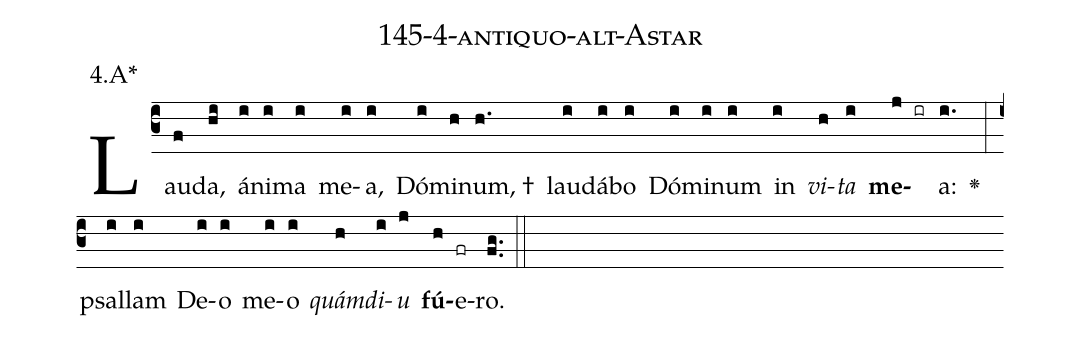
name: 145-4-antiquo-alt-Astar;
annotation: 4.A*;
%%
(c3)Lau(f)da,(hi) á(i)ni(i)ma(i) me(i)a,(i) Dó(i)mi(h)num, †(h.) lau(i)dá(i)bo(i) Dó(i)mi(i)num(i) in(i) <i>vi</i>(h)<i>ta</i>(i) <b>me</b>(j ir)a:(i.) <v>\greheightstar</v>(:) psal(i)lam(i) De(i)o(i) me(i)o(i) <i>quám</i>(h)<i>di</i>(i)<i>u</i>(j) <b>fú</b>(h)e(fr)ro.(fg..) (::)


%E(i) u(h) o(i) u(j) a(h) e.(fg..) (::)
